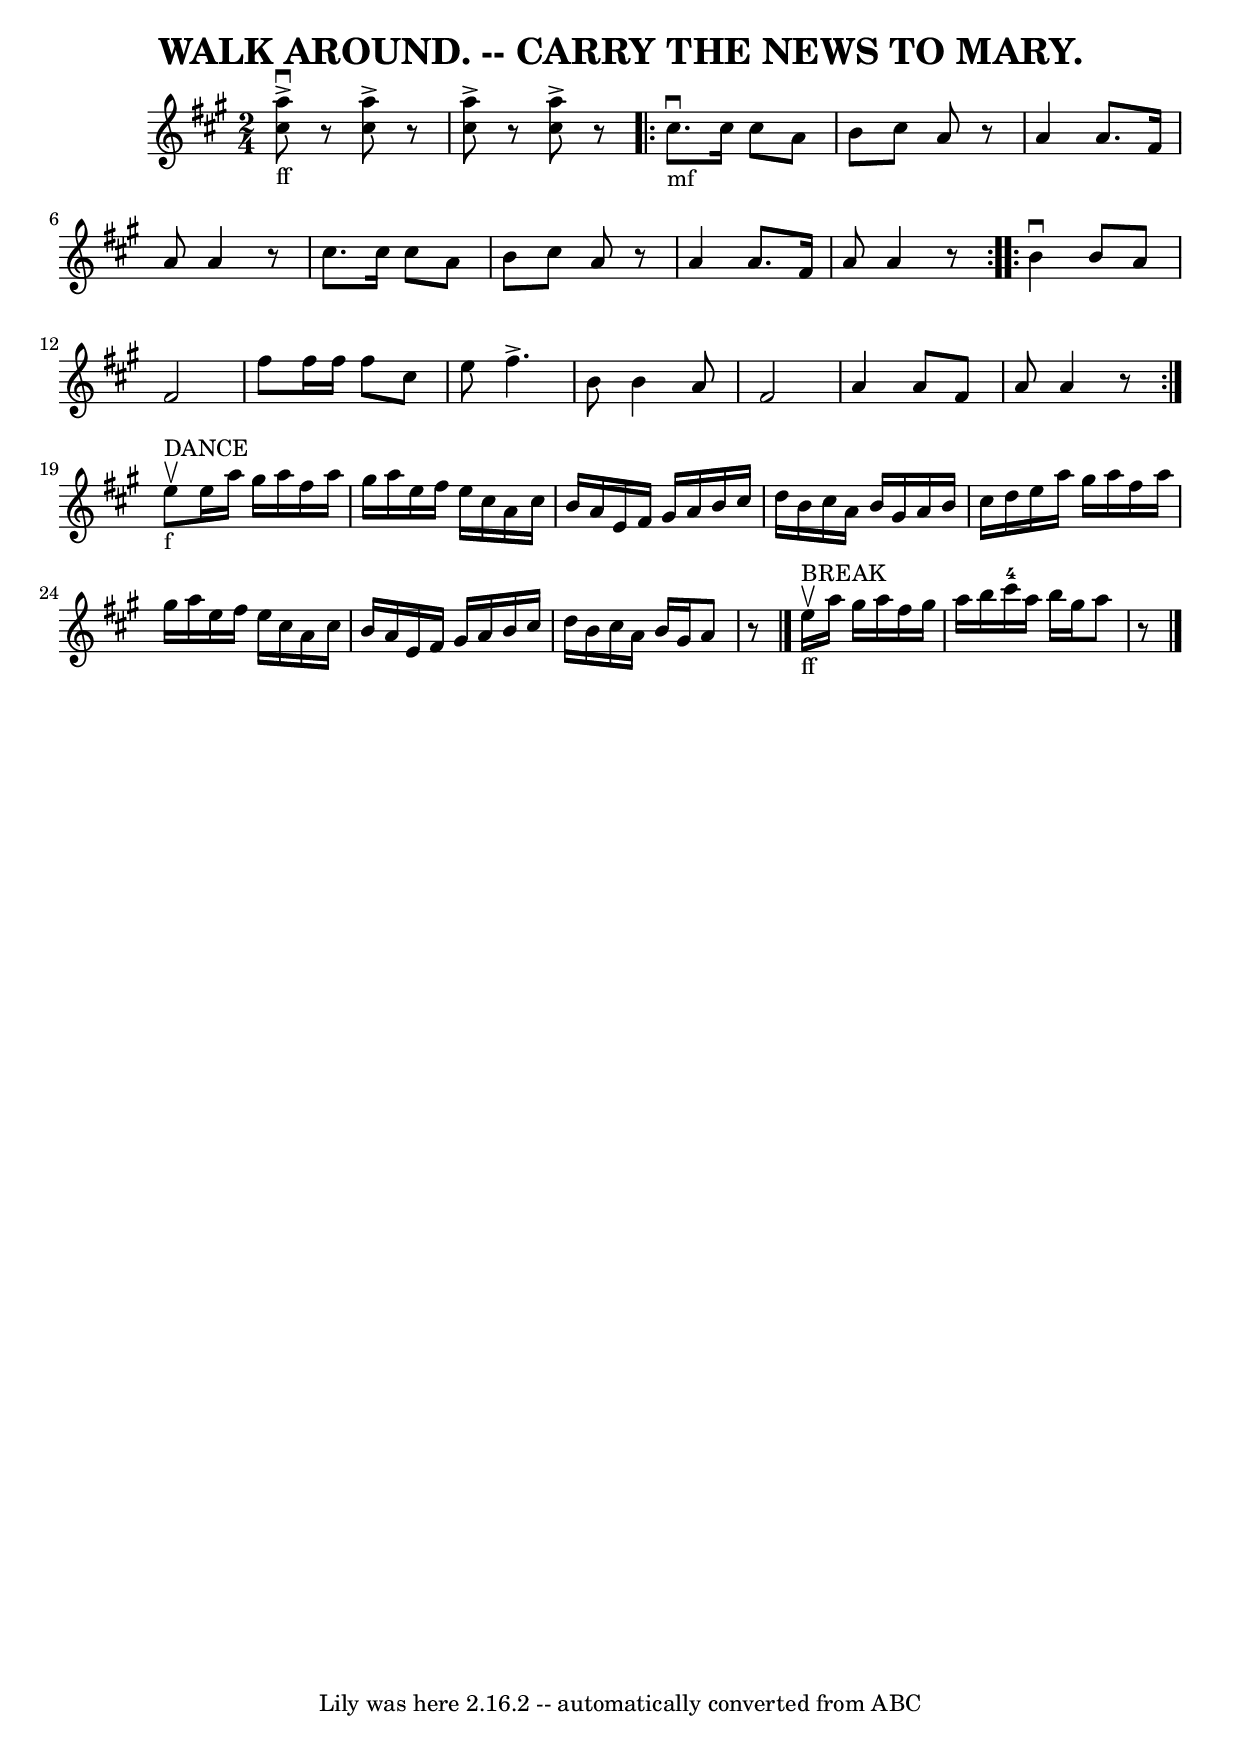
\version "2.7.40"
\include "Mammoth.ily"
\header {
	%% book = "Coles pg. 26.2"
	crossRefNumber = "2"
	footnotes = ""
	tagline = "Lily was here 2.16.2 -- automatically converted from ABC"
	title = "WALK AROUND. -- CARRY THE NEWS TO MARY."
}
voicedefault =  {
\set Score.defaultBarType = "empty"

\time 2/4 \key a \major     << a''8_"ff"^\accent^\downbow cis''8   >>   r8 
  << cis''8^\accent a''8   >>   r8   |
   << a''8^\accent   
cis''8   >>   r8   << cis''8^\accent a''8   >>   r8   \repeat volta 2 {    
 cis''8._"mf"^\downbow cis''16 cis''8 a'8    |
 b'8    
cis''8 a'8    r8   |
 a'4 a'8. fis'16    |
 a'8 a'4 
   r8 |
 cis''8. cis''16 cis''8 a'8    |
 b'8    
cis''8 a'8    r8   |
 a'4 a'8. fis'16    |
 a'8 a'4 
   r8   }     \repeat volta 2 { b'4^\downbow b'8 a'8    |
   
fis'2    |
 fis''8 fis''16 fis''16 fis''8 cis''8    
|
 e''8 fis''4.^\accent   |
 b'8 b'4 a'8    |
  
 fis'2    |
 a'4 a'8 fis'8    |
 a'8 a'4    r8   }     
 e''8^"DANCE"_"f"^\upbow |
 e''16 a''16 gis''16 a''16    
fis''16 a''16 gis''16 a''16    |
 e''16 fis''16 e''16    
cis''16 a'16 cis''16 b'16 a'16    |
 e'16 fis'16    
gis'16 a'16 b'16 cis''16 d''16 b'16    |
 cis''16    
a'16 b'16 gis'16 a'16 b'16 cis''16 d''16    |
     
e''16 a''16 gis''16 a''16 fis''16 a''16 gis''16 a''16    
|
 e''16 fis''16 e''16 cis''16 a'16 cis''16 b'16    
a'16    |
 e'16 fis'16 gis'16 a'16 b'16 cis''16 d''16 
 b'16    |
 cis''16 a'16 b'16 gis'16 a'8    r8   
\bar "|." e''16_"ff"^"BREAK"^\upbow a''16 gis''16 a''16    
fis''16 gis''16 a''16 b''16    |
 cis'''16-4 a''16    
b''16 gis''16 a''8    r8 \bar "|."   
}

\score{
    <<

	\context Staff="default"
	{
	    \voicedefault 
	}

    >>
	\layout {
	}
	\midi {}
}
